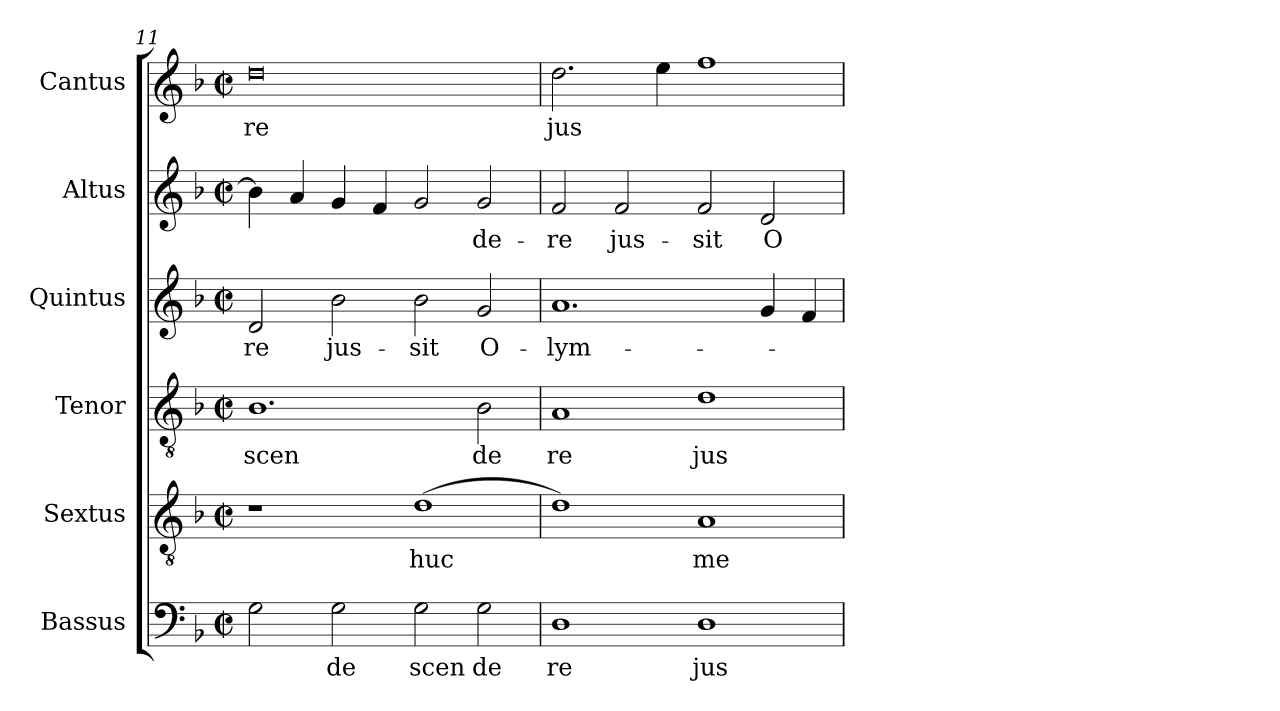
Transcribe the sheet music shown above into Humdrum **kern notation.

**kern	**text	**kern	**text	**kern	**text	**kern	**text	**kern	**text	**kern	**text
*part6	*part6	*part5	*part5	*part4	*part4	*part3	*part3	*part2	*part2	*part1	*part1
*staff6	*staff6	*staff5	*staff5	*staff4	*staff4	*staff3	*staff3	*staff2	*staff2	*staff1	*staff1
*I"Bassus	*	*I"Sextus	*	*I"Tenor	*	*I"Quintus	*	*I"Altus	*	*I"Cantus	*
*I'Bassus	*	*I'Sextus	*	*I'Tenor	*	*I'Quintus	*	*I'Altus	*	*I'Cantus	*
*clefF4	*	*clefGv2	*	*clefGv2	*	*clefG2	*	*clefG2	*	*clefG2	*
*k[b-]	*	*k[b-]	*	*k[b-]	*	*k[b-]	*	*k[b-]	*	*k[b-]	*
*F:	*	*F:	*	*F:	*	*F:	*	*F:	*	*F:	*
*M2/2	*	*M2/2	*	*M2/2	*	*M2/2	*	*M2/2	*	*M2/2	*
*met(c|)	*	*met(c|)	*	*met(c|)	*	*met(c|)	*	*met(c|)	*	*met(c|)	*
=11	=11	=11	=11	=11	=11	=11	=11	=11	=11	=11	=11
!	!	!	!	!	!LO:LY:b:cj	!	!LO:LY:b:cj	!	!	!	!LO:LY:b:cj
2G\	.	1r	.	1.B-	scen	2d/	-re	4b-\]	.	0dd	re
.	.	.	.	.	.	.	.	4a/	.	.	.
!	!LO:LY:b:cj	!	!	!	!	!	!LO:LY:b:cj	!	!	!	!
2G\	de	.	.	.	.	2b-\	jus-	4g/	.	.	.
.	.	.	.	.	.	.	.	4f/	.	.	.
!	!LO:LY:b:cj	!	!LO:LY:b	!	!	!	!LO:LY:b:cj	!	!	!	!
2G\	scen	(>1d	huc	.	.	2b-\	-sit	2g/	.	.	.
!	!LO:LY:b:cj	!	!	!	!LO:LY:b:cj	!	!LO:LY:b:cj	!	!LO:LY:b:cj	!	!
2G\	de	.	.	2B-\	de	2g/	O-	2g/	-de-	.	.
=12	=12	=12	=12	=12	=12	=12	=12	=12	=12	=12	=12
!	!LO:LY:b:cj	!	!	!	!LO:LY:b:cj	!	!LO:LY:b	!	!LO:LY:b:cj	!	!LO:LY:b
1D	re	1d)	.	1A	re	1.a	-lym-	2f/	-re	2.dd\	jus
!	!	!	!	!	!	!	!	!	!LO:LY:b:cj	!	!
.	.	.	.	.	.	.	.	2f/	jus-	.	.
.	.	.	.	.	.	.	.	.	.	4ee\	.
!	!LO:LY:b:cj	!	!LO:LY:b:cj	!	!LO:LY:b:cj	!	!	!	!LO:LY:b:cj	!	!
1D	jus	1A	me	1d	jus	.	.	2f/	-sit	1ff	.
!	!	!	!	!	!	!	!	!	!LO:LY:b:cj	!	!
.	.	.	.	.	.	4g/	.	2d/	O-	.	.
.	.	.	.	.	.	4f/	.	.	.	.	.
=	=	=	=	=	=	=	=	=	=	=	=
*-	*-	*-	*-	*-	*-	*-	*-	*-	*-	*-	*-
